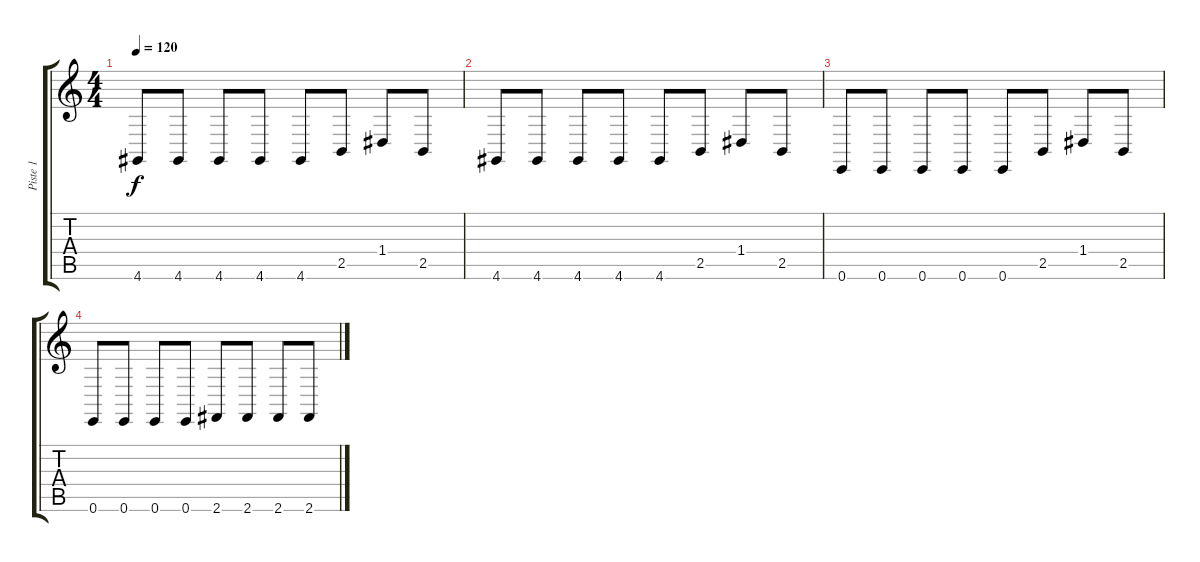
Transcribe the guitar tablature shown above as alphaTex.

\track ("Piste 1" "Piste 1") {instrument pizzicatostrings}
\staff {score tabs}
\tuning (E4 B3 G3 D3 A2 E2) {hide}
\ts (4 4)
\tempo 120
\clef g2
\ks c
4.6.8{dy f} 4.6.8 4.6.8 4.6.8 4.6.8 2.5.8 1.4.8 2.5.8 |
4.6.8 4.6.8 4.6.8 4.6.8 4.6.8 2.5.8 1.4.8 2.5.8 |
0.6.8 0.6.8 0.6.8 0.6.8 0.6.8 2.5.8 1.4.8 2.5.8 |
0.6.8 0.6.8 0.6.8 0.6.8 2.6.8 2.6.8 2.6.8 2.6.8
